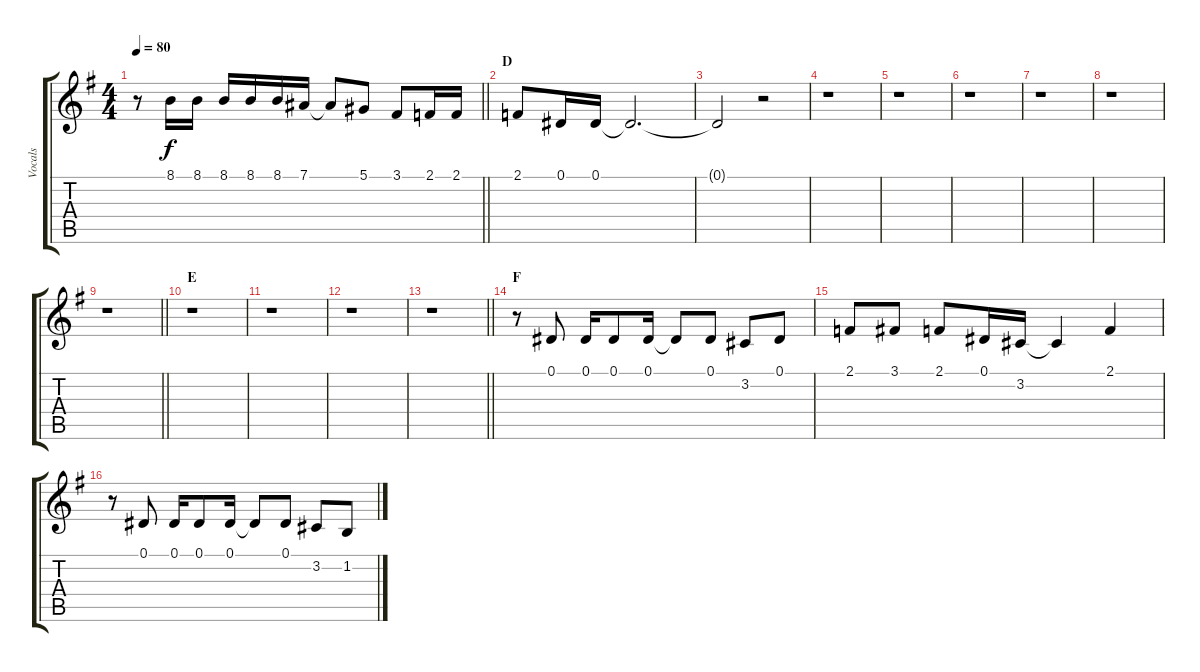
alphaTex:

\track ("Vocals" "Vocals") {instrument voiceoohs}
\staff {score tabs}
\tuning (Eb4 Bb3 Gb3 Db3 Ab2 Eb2) {hide}
\ts (4 4)
\tempo 80
\clef g2
\barLineRight lightlight
\ks g
r.8{dy f} 8.1.16 8.1.16 8.1.16 8.1.16 8.1.16 7.1.16 7.1{t}.8 5.1.8 3.1.8 2.1.16 2.1.16 |
\section ("" "D")
2.1.8 0.1.16 0.1.16 0.1{t}.2{d} |
0.1{t}.2 r.2 |
r.1 |
r.1 |
r.1 |
r.1 |
r.1 |
\barLineRight lightlight
r.1 |
\section ("" "E")
r.1 |
r.1 |
r.1 |
\barLineRight lightlight
r.1 |
\section ("" "F")
r.8 0.1.8 0.1.16 0.1.8 0.1.16 0.1{t}.8 0.1.8 3.2.8 0.1.8 |
2.1.8 3.1.8 2.1.8 0.1.16 3.2.16 3.2{t}.4 2.1.4 |
r.8 0.1.8 0.1.16 0.1.8 0.1.16 0.1{t}.8 0.1.8 3.2.8 1.2.8
